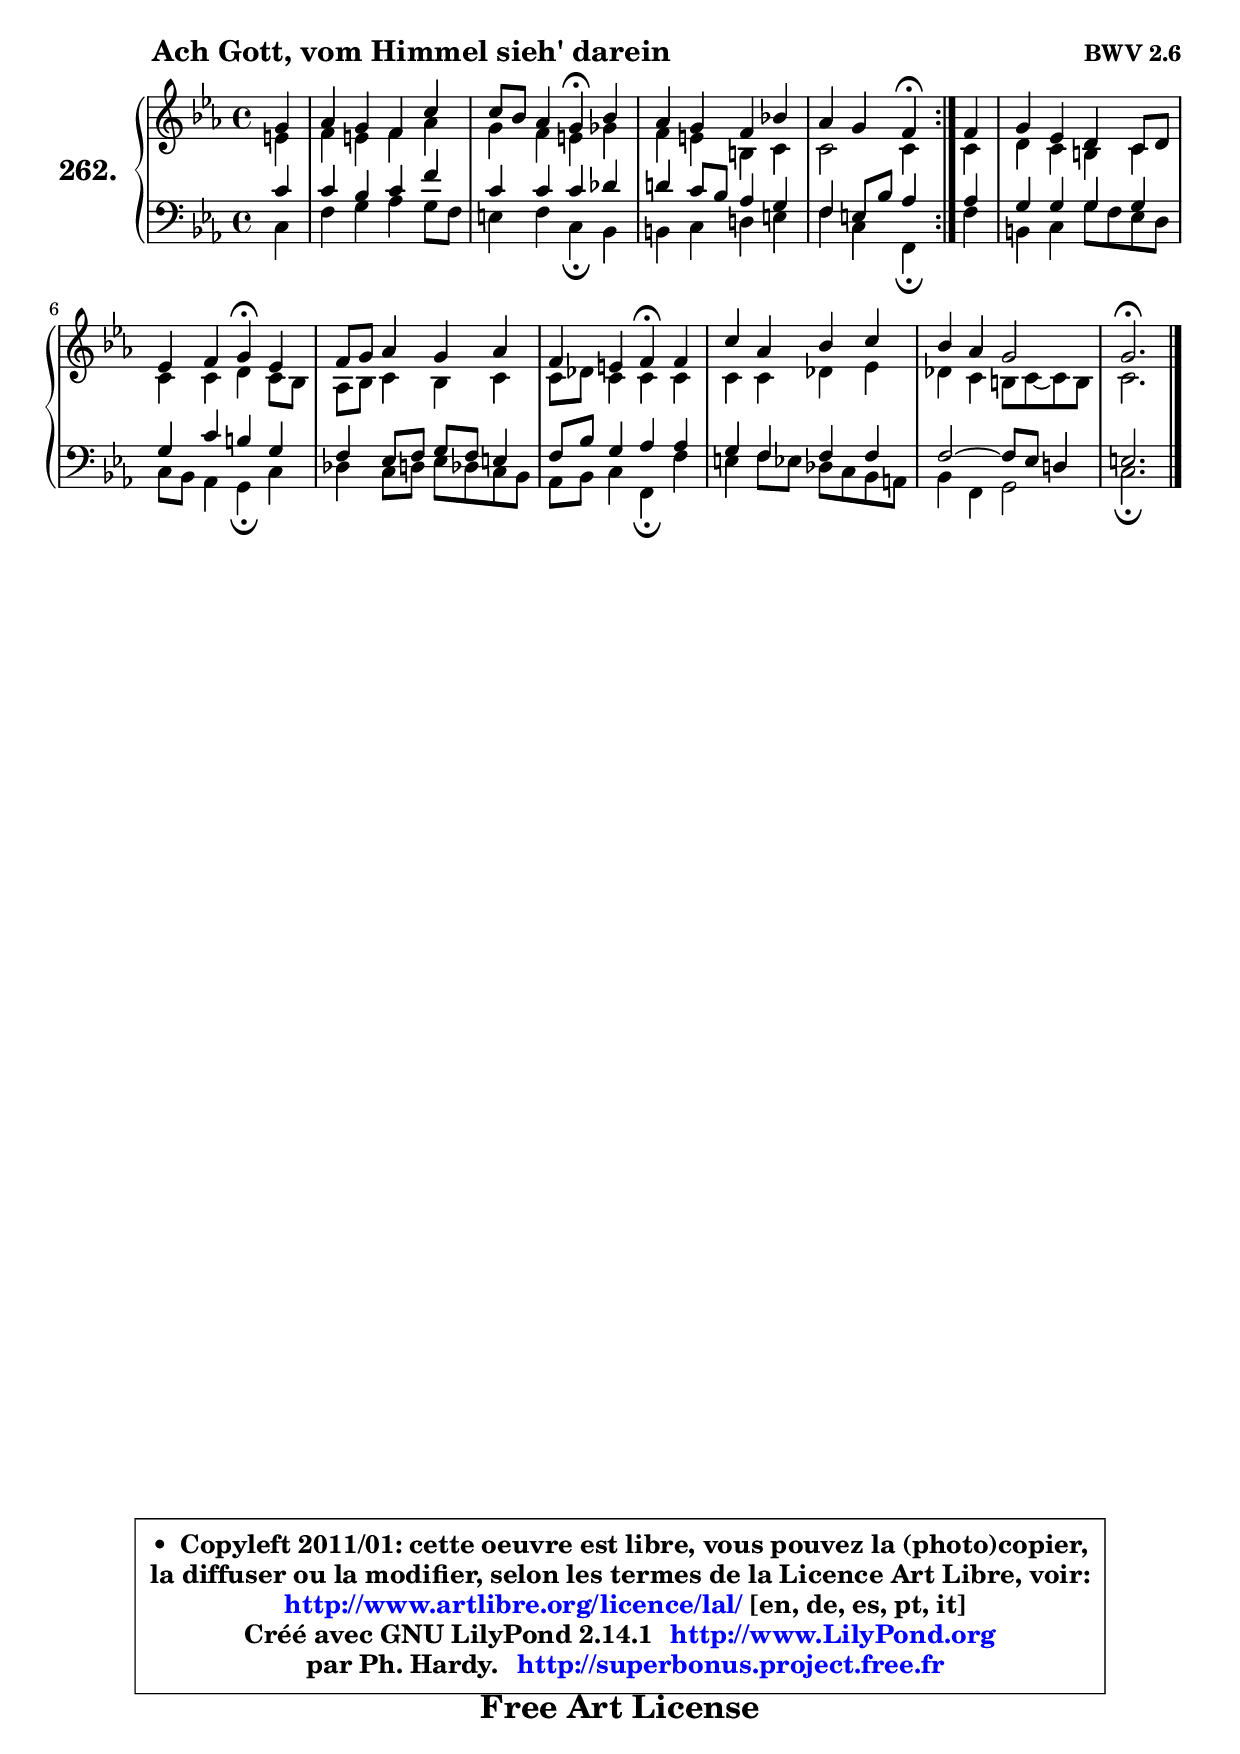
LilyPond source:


\version "2.14.1"

    \paper {
%	system-system-spacing #'padding = #0.1
%	score-system-spacing #'padding = #0.1
%	ragged-bottom = ##f
%	ragged-last-bottom = ##f
	}

    \header {
      opus = \markup { \bold "BWV 2.6" }
      piece = \markup { \hspace #9 \fontsize #2 \bold "Ach Gott, vom Himmel sieh' darein" }
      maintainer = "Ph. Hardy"
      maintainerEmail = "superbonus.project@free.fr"
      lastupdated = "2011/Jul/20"
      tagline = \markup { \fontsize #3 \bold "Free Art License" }
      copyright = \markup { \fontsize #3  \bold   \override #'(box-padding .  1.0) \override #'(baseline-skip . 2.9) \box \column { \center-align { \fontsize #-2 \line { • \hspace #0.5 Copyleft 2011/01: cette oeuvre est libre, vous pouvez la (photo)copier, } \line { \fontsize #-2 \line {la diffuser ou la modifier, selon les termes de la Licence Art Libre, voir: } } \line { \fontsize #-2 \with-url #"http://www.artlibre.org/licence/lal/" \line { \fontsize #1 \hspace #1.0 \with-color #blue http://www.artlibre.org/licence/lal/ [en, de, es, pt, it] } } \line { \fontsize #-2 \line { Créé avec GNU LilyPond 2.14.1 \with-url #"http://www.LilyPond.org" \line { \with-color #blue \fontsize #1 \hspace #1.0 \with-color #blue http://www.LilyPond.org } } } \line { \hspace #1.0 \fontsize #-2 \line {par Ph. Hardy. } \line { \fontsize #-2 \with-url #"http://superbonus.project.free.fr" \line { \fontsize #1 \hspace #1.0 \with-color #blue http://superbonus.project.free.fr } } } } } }

	  }

  guidemidi = {
	\repeat volta 2 {
        r4 |
        R1 |
        r2 \tempo 4 = 30 r4 \tempo 4 = 78 r4 |
        R1 |
        r2 \tempo 4 = 30 r4 \tempo 4 = 78 } %fin du repeat
        r4 |
        R1 |
        r2 \tempo 4 = 30 r4 \tempo 4 = 78 r4 |
        R1 |
        r2 \tempo 4 = 30 r4 \tempo 4 = 78 r4 |
        R1 |
        R1 |
        \tempo 4 = 40 r2. 
	}

  upper = {
\displayLilyMusic \transpose d c {
	\time 4/4
	\key d \minor
	\clef treble
        \partial 4
	\voiceOne
	<< { 
	% SOPRANO
	\set Voice.midiInstrument = "acoustic grand"
	\relative c'' {
	\repeat volta 2 {
        a4 |
        bes4 a g d' |
        d8 c bes4 a\fermata c |
        bes4 a g c! |
        bes4 a g\fermata } %fin du repeat
        g4 |
        a4 f e d8 e |
        f4 g a\fermata f |
        g8 a bes4 a bes |
        g4 fis g\fermata g |
        d'4 bes c d |
        c4 bes a2 |
        a2.\fermata
        \bar "|."
	} % fin de relative
	}

	\context Voice="1" { \voiceTwo 
	% ALTO
	\set Voice.midiInstrument = "acoustic grand"
	\relative c' {
	\repeat volta 2 {
        fis4 |
        g4 fis g bes |
        a4 g fis aes |
        g4 fis cis d |
        d2 d4 } %fin du repeat
        d4 |
        e4 d cis d |
        d4 d e d8 c |
        bes8 c d4 c d |
        d8 es d4 d d |
        d4 d es f |
        es4 d cis8 d ~ d cis8 |
        d2.
        \bar "|."
	} % fin de relative
	\oneVoice
	} >>
}
	}

    lower = {
\transpose d c {
	\time 4/4
	\key d \minor
	\clef bass
        \partial 4
	\voiceOne
	<< { 
	% TENOR
	\set Voice.midiInstrument = "acoustic grand"
	\relative c' {
	\repeat volta 2 {
        d4 |
        d4 c d g |
        d4 d d es |
        e!4 d8 c bes4 a |
        g4 fis8 c'8 bes4 } %fin du repeat
        bes4 |
        a4 a a a |
        a4 d cis a |
        g4 f8 g a g fis4 |
        g8 c a4 bes bes |
        a4 g g g |
        g2 ~ g8 f e!4 |
        fis2.
        \bar "|."
	} % fin de relative
	}
	\context Voice="1" { \voiceTwo 
	% BASS
	\set Voice.midiInstrument = "acoustic grand"
	\relative c {
	\repeat volta 2 {
        d4 |
        g4 a bes a8 g |
        fis4 g d\fermata c |
        cis4 d e! fis |
        g4 d g,\fermata } %fin du repeat
        g'4 |
        cis,4 d a'8 g f e |
        d8 c bes4 a\fermata d |
        es4 d8 e f es d c |
        bes8 c d4 g,\fermata g' |
        fis4 g8 f es d c b |
        c4 g a2 |
        d2.\fermata
        \bar "|."
	} % fin de relative
	\oneVoice
	} >>
}
	}


    \score { 

	\new PianoStaff <<
	\set PianoStaff.instrumentName = \markup { \bold \huge "262." }
	\new Staff = "upper" \upper
	\new Staff = "lower" \lower
	>>

    \layout {
%	ragged-last = ##f
	   }

         } % fin de score

  \score {
    \unfoldRepeats { << \guidemidi \upper \lower >> }
    \midi {
    \context {
     \Staff
      \remove "Staff_performer"
               }

     \context {
      \Voice
       \consists "Staff_performer"
                }

     \context { 
      \Score
      tempoWholesPerMinute = #(ly:make-moment 78 4)
		}
	    }
	}


